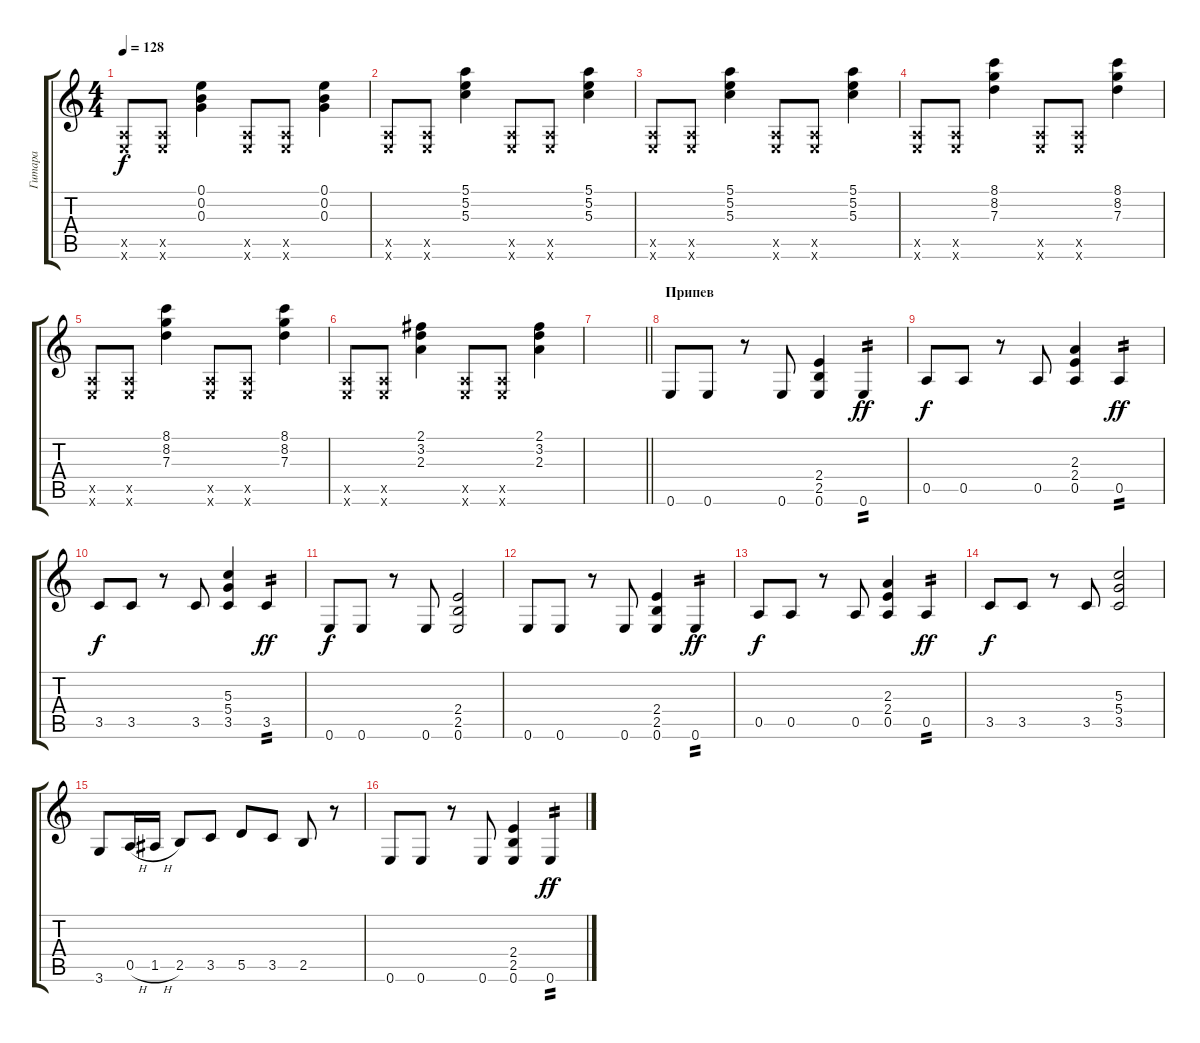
\track ("Гитара" "Гитара") {instrument distortionguitar}
\staff {score tabs}
\tuning (E4 B3 G3 D3 A2 E2) {hide}
\ts (4 4)
\tempo 128
\clef g2
\ks c
(0.5{x} 0.6{x}).8{dy f} (0.5{x} 0.6{x}).8 (0.1 0.2 0.3).4 (0.5{x} 0.6{x}).8 (0.5{x} 0.6{x}).8 (0.1 0.2 0.3).4 |
(0.5{x} 0.6{x}).8 (0.5{x} 0.6{x}).8 (5.1 5.2 5.3).4 (0.5{x} 0.6{x}).8 (0.5{x} 0.6{x}).8 (5.1 5.2 5.3).4 |
(0.5{x} 0.6{x}).8 (0.5{x} 0.6{x}).8 (5.1 5.2 5.3).4 (0.5{x} 0.6{x}).8 (0.5{x} 0.6{x}).8 (5.1 5.2 5.3).4 |
(0.5{x} 0.6{x}).8 (0.5{x} 0.6{x}).8 (8.1 8.2 7.3).4 (0.5{x} 0.6{x}).8 (0.5{x} 0.6{x}).8 (8.1 8.2 7.3).4 |
(0.5{x} 0.6{x}).8 (0.5{x} 0.6{x}).8 (8.1 8.2 7.3).4 (0.5{x} 0.6{x}).8 (0.5{x} 0.6{x}).8 (8.1 8.2 7.3).4 |
(0.5{x} 0.6{x}).8 (0.5{x} 0.6{x}).8 (2.1 3.2 2.3).4 (0.5{x} 0.6{x}).8 (0.5{x} 0.6{x}).8 (2.1 3.2 2.3).4 |
\barLineRight lightlight
|
\section ("" "Припев")
0.6.8{volume 16} 0.6.8 r.8 0.6.8 (2.4 2.5 0.6).4 0.6.4{tp 2 dy ff} |
0.5.8{dy f} 0.5.8 r.8 0.5.8 (2.3 2.4 0.5).4 0.5.4{tp 2 dy ff} |
3.5.8{dy f} 3.5.8 r.8 3.5.8 (5.3 5.4 3.5).4 3.5.4{tp 2 dy ff} |
0.6.8{dy f} 0.6.8 r.8 0.6.8 (2.4 2.5 0.6).2 |
0.6.8 0.6.8 r.8 0.6.8 (2.4 2.5 0.6).4 0.6.4{tp 2 dy ff} |
0.5.8{dy f} 0.5.8 r.8 0.5.8 (2.3 2.4 0.5).4 0.5.4{tp 2 dy ff} |
3.5.8{dy f} 3.5.8 r.8 3.5.8 (5.3 5.4 3.5).2 |
3.6.8 0.5{h}.16 1.5{h}.16 2.5.8 3.5.8 5.5.8 3.5.8 2.5.8 r.8 |
0.6.8 0.6.8 r.8 0.6.8 (2.4 2.5 0.6).4 0.6.4{tp 2 dy ff}
